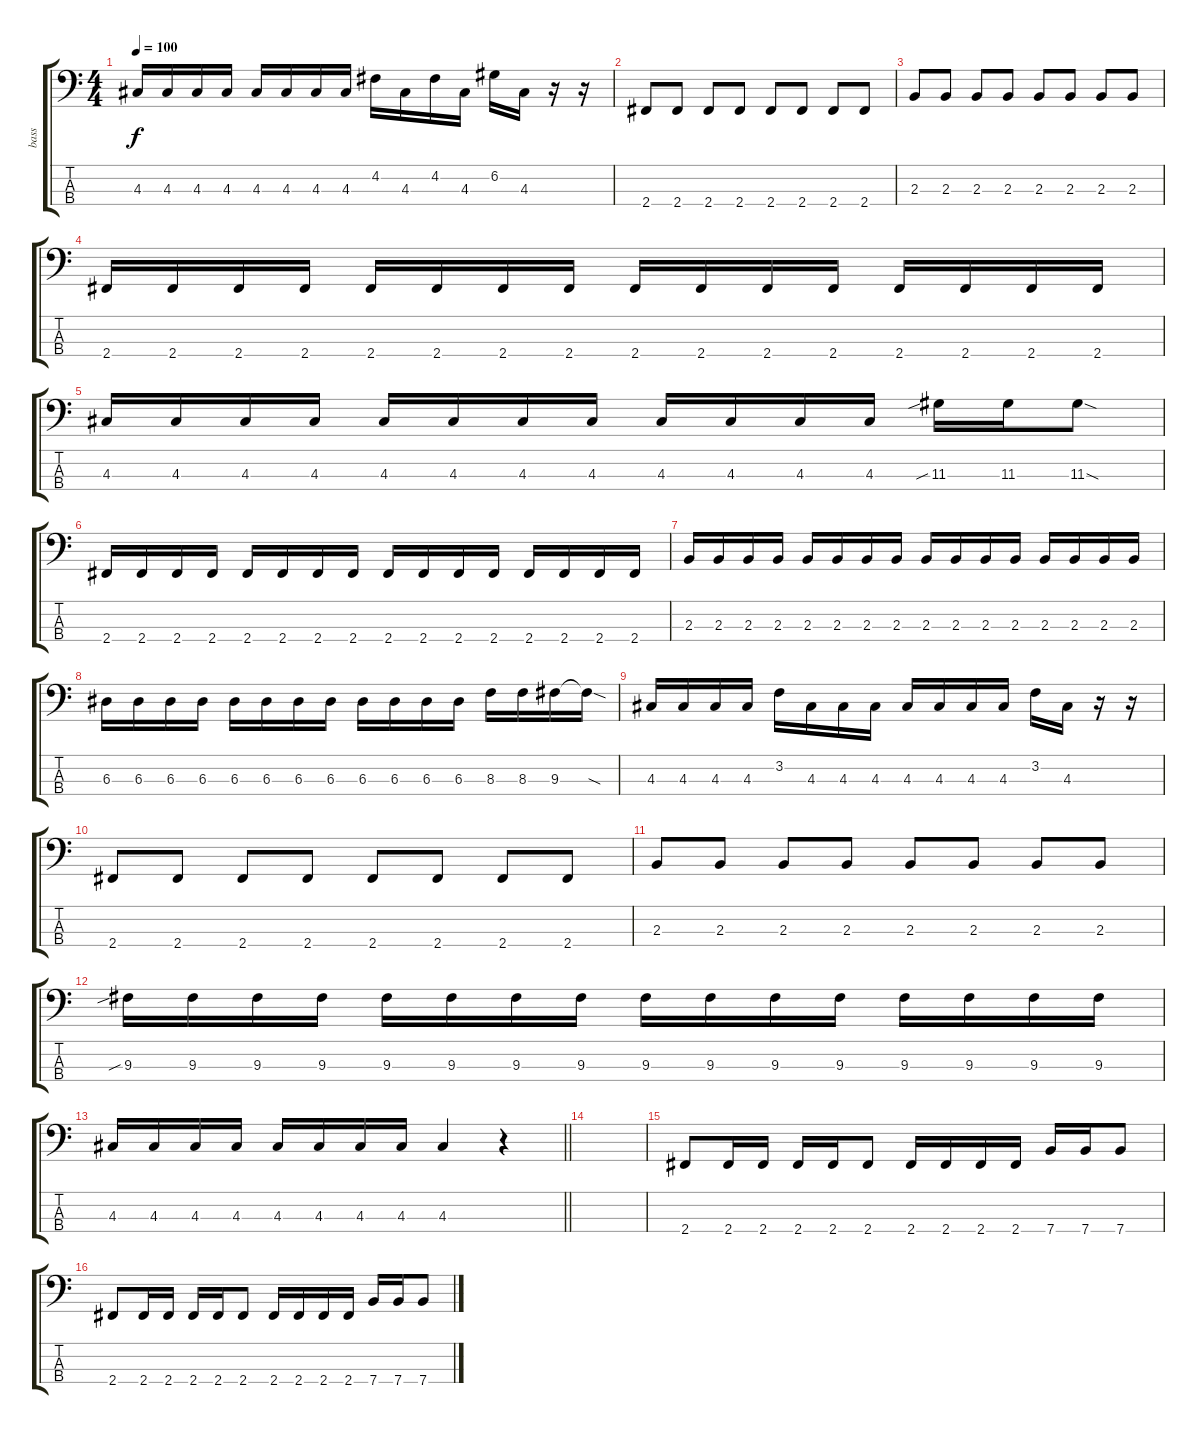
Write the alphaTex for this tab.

\track ("bass" "bass") {instrument electricbassfinger}
\staff {score tabs}
\tuning (G2 D2 A1 E1) {hide}
\ts (4 4)
\tempo 100
\clef f4
\ks c
4.3.16{dy f} 4.3.16 4.3.16 4.3.16 4.3.16 4.3.16 4.3.16 4.3.16 4.2.16 4.3.16 4.2.16 4.3.16 6.2.16 4.3.16 r.16 r.16 |
2.4.8 2.4.8 2.4.8 2.4.8 2.4.8 2.4.8 2.4.8 2.4.8 |
2.3.8 2.3.8 2.3.8 2.3.8 2.3.8 2.3.8 2.3.8 2.3.8 |
2.4.16 2.4.16 2.4.16 2.4.16 2.4.16 2.4.16 2.4.16 2.4.16 2.4.16 2.4.16 2.4.16 2.4.16 2.4.16 2.4.16 2.4.16 2.4.16 |
4.3.16 4.3.16 4.3.16 4.3.16 4.3.16 4.3.16 4.3.16 4.3.16 4.3.16 4.3.16 4.3.16 4.3.16 11.3{sib}.16 11.3.16 11.3{sod}.8 |
2.4.16 2.4.16 2.4.16 2.4.16 2.4.16 2.4.16 2.4.16 2.4.16 2.4.16 2.4.16 2.4.16 2.4.16 2.4.16 2.4.16 2.4.16 2.4.16 |
2.3.16 2.3.16 2.3.16 2.3.16 2.3.16 2.3.16 2.3.16 2.3.16 2.3.16 2.3.16 2.3.16 2.3.16 2.3.16 2.3.16 2.3.16 2.3.16 |
6.3.16 6.3.16 6.3.16 6.3.16 6.3.16 6.3.16 6.3.16 6.3.16 6.3.16 6.3.16 6.3.16 6.3.16 8.3.16 8.3.16 9.3.16 9.3{sod t}.16 |
4.3.16 4.3.16 4.3.16 4.3.16 3.2.16 4.3.16 4.3.16 4.3.16 4.3.16 4.3.16 4.3.16 4.3.16 3.2.16 4.3.16 r.16 r.16 |
2.4.8 2.4.8 2.4.8 2.4.8 2.4.8 2.4.8 2.4.8 2.4.8 |
2.3.8 2.3.8 2.3.8 2.3.8 2.3.8 2.3.8 2.3.8 2.3.8 |
9.3{sib}.16 9.3.16 9.3.16 9.3.16 9.3.16 9.3.16 9.3.16 9.3.16 9.3.16 9.3.16 9.3.16 9.3.16 9.3.16 9.3.16 9.3.16 9.3.16 |
\barLineRight lightlight
4.3.16 4.3.16 4.3.16 4.3.16 4.3.16 4.3.16 4.3.16 4.3.16 4.3.4 r.4 |
|
2.4.8 2.4.16 2.4.16 2.4.16 2.4.16 2.4.8 2.4.16 2.4.16 2.4.16 2.4.16 7.4.16 7.4.16 7.4.8 |
2.4.8 2.4.16 2.4.16 2.4.16 2.4.16 2.4.8 2.4.16 2.4.16 2.4.16 2.4.16 7.4.16 7.4.16 7.4.8
